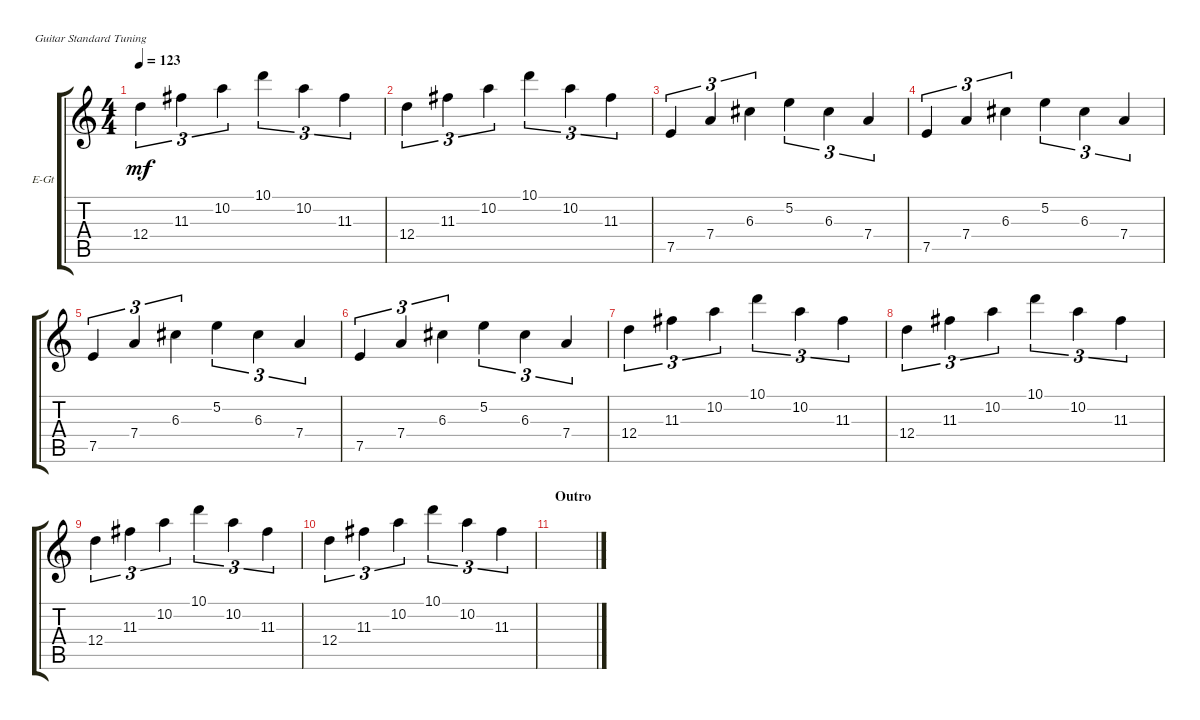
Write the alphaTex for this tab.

\defaultSystemsLayout 4
\bracketExtendMode groupsimilarinstruments
\firstSystemTrackNameOrientation horizontal
\otherSystemsTrackNameOrientation horizontal
\track ("Electric Guitar 3" "E-Gt") {multiBarRest instrument overdrivenguitar}
\staff {score tabs}
\tuning (E4 B3 G3 D3 A2 E2)
\ts (4 4)
\tempo 123
\clef g2
\ks c
12.4.4{tu (3 2) dy mf} 11.3.4{tu (3 2)} 10.2.4{tu (3 2)} 10.1.4{tu (3 2)} 10.2.4{tu (3 2)} 11.3.4{tu (3 2)} |
12.4.4{tu (3 2)} 11.3.4{tu (3 2)} 10.2.4{tu (3 2)} 10.1.4{tu (3 2)} 10.2.4{tu (3 2)} 11.3.4{tu (3 2)} |
7.5.4{tu (3 2)} 7.4.4{tu (3 2)} 6.3.4{tu (3 2)} 5.2.4{tu (3 2)} 6.3.4{tu (3 2)} 7.4.4{tu (3 2)} |
7.5.4{tu (3 2)} 7.4.4{tu (3 2)} 6.3.4{tu (3 2)} 5.2.4{tu (3 2)} 6.3.4{tu (3 2)} 7.4.4{tu (3 2)} |
7.5.4{tu (3 2)} 7.4.4{tu (3 2)} 6.3.4{tu (3 2)} 5.2.4{tu (3 2)} 6.3.4{tu (3 2)} 7.4.4{tu (3 2)} |
7.5.4{tu (3 2)} 7.4.4{tu (3 2)} 6.3.4{tu (3 2)} 5.2.4{tu (3 2)} 6.3.4{tu (3 2)} 7.4.4{tu (3 2)} |
12.4.4{tu (3 2)} 11.3.4{tu (3 2)} 10.2.4{tu (3 2)} 10.1.4{tu (3 2)} 10.2.4{tu (3 2)} 11.3.4{tu (3 2)} |
12.4.4{tu (3 2)} 11.3.4{tu (3 2)} 10.2.4{tu (3 2)} 10.1.4{tu (3 2)} 10.2.4{tu (3 2)} 11.3.4{tu (3 2)} |
12.4.4{tu (3 2)} 11.3.4{tu (3 2)} 10.2.4{tu (3 2)} 10.1.4{tu (3 2)} 10.2.4{tu (3 2)} 11.3.4{tu (3 2)} |
12.4.4{tu (3 2)} 11.3.4{tu (3 2)} 10.2.4{tu (3 2)} 10.1.4{tu (3 2)} 10.2.4{tu (3 2)} 11.3.4{tu (3 2)} |
\section ("" "Outro")
